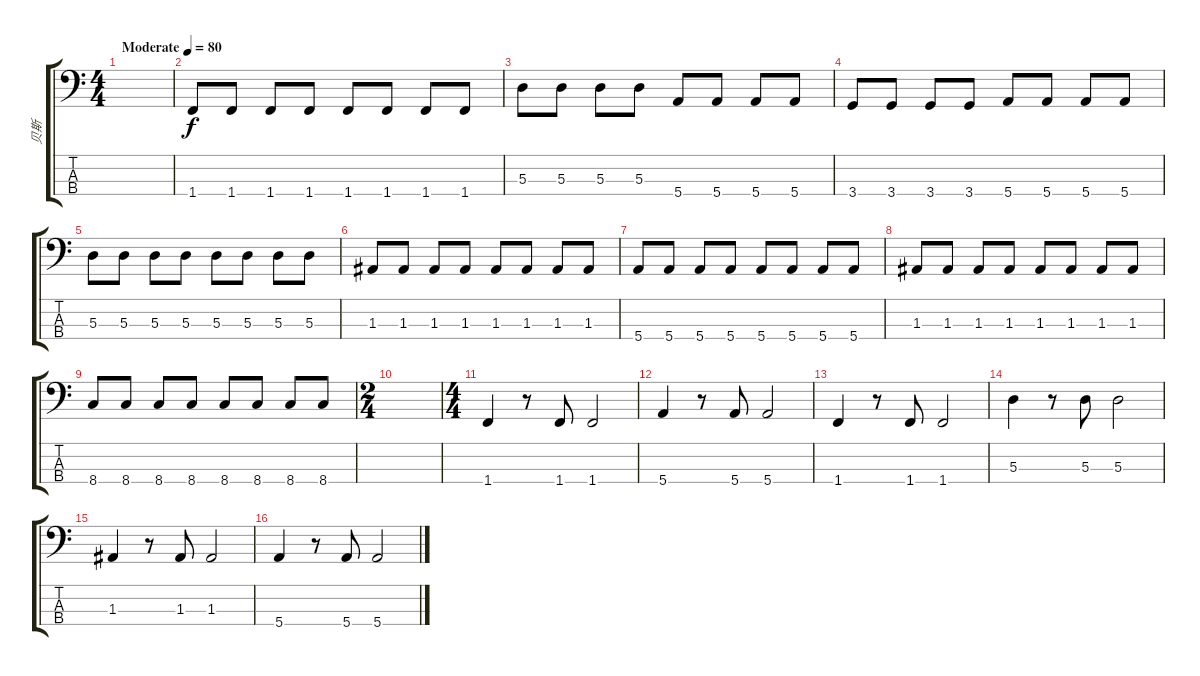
\track ("贝斯" "贝斯") {instrument electricbassfinger}
\staff {score tabs}
\tuning (G2 D2 A1 E1) {hide}
\ts (4 4)
\tempo (80 "Moderate")
\clef f4
\ks c
|
1.4.8 1.4.8 1.4.8 1.4.8 1.4.8 1.4.8 1.4.8 1.4.8 |
5.3.8 5.3.8 5.3.8 5.3.8 5.4.8 5.4.8 5.4.8 5.4.8 |
3.4.8 3.4.8 3.4.8 3.4.8 5.4.8 5.4.8 5.4.8 5.4.8 |
5.3.8 5.3.8 5.3.8 5.3.8 5.3.8 5.3.8 5.3.8 5.3.8 |
1.3.8 1.3.8 1.3.8 1.3.8 1.3.8 1.3.8 1.3.8 1.3.8 |
5.4.8 5.4.8 5.4.8 5.4.8 5.4.8 5.4.8 5.4.8 5.4.8 |
1.3.8 1.3.8 1.3.8 1.3.8 1.3.8 1.3.8 1.3.8 1.3.8 |
8.4.8 8.4.8 8.4.8 8.4.8 8.4.8 8.4.8 8.4.8 8.4.8 |
\ts (2 4)
|
\ts (4 4)
1.4.4{dy f} r.8 1.4.8 1.4.2 |
5.4.4 r.8 5.4.8 5.4.2 |
1.4.4 r.8 1.4.8 1.4.2 |
5.3.4 r.8 5.3.8 5.3.2 |
1.3.4 r.8 1.3.8 1.3.2 |
5.4.4 r.8 5.4.8 5.4.2
